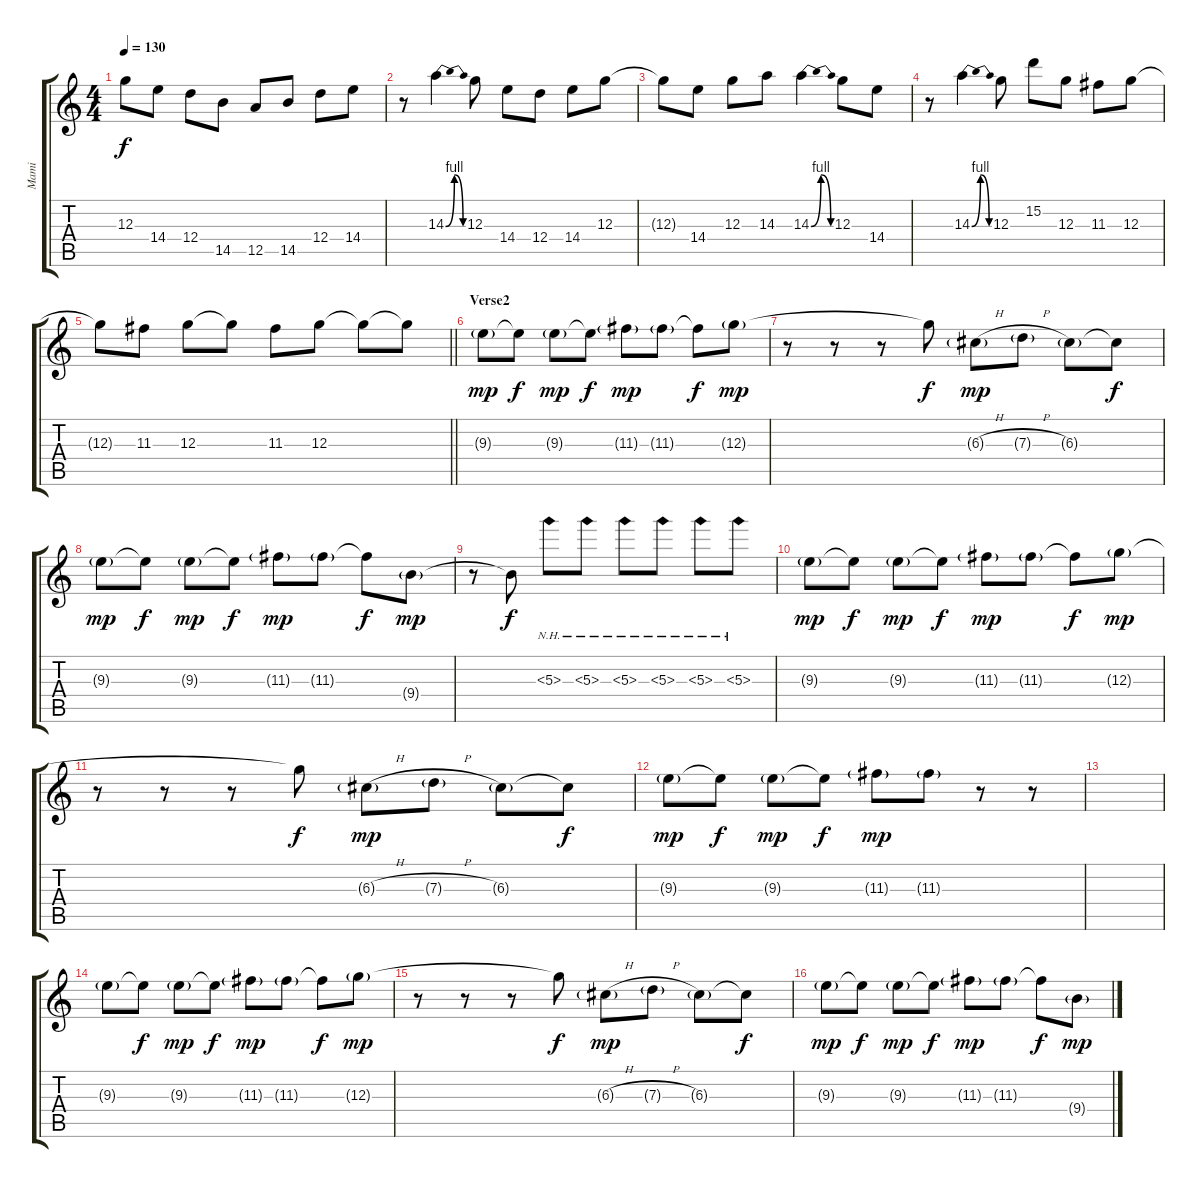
\track ("Mami" "Mami") {instrument distortionguitar}
\staff {score tabs}
\tuning (E4 B3 G3 D3 A2 E2) {hide}
\ts (4 4)
\tempo 130
\clef g2
\ks c
12.3{t}.8{dy f} 14.4.8 12.4.8 14.5.8 12.5.8 14.5.8 12.4.8 14.4.8 |
r.8 14.3{be (bendrelease 0 0 15 4 15 4 60 0)}.4 12.3.8 14.4.8 12.4.8 14.4.8 12.3.8 |
12.3{t}.8 14.4.8 12.3.8 14.3.8 14.3{be (bendrelease 0 0 15 4 15 4 60 0)}.4 12.3.8 14.4.8 |
r.8 14.3{be (bendrelease 0 0 15 4 15 4 60 0)}.4 12.3.8 15.2.8 12.3.8 11.3.8 12.3.8 |
\barLineRight lightlight
12.3{t}.8 11.3.8 12.3.8 12.3{t}.8 11.3.8 12.3.8 12.3{t}.8 12.3{t}.8 |
\section ("" "Verse2")
9.3{g}.8{dy mp instrument acousticguitarsteel} 9.3{t}.8{dy f} 9.3{g}.8{dy mp} 9.3{t}.8{dy f} 11.3{g}.8{dy mp} 11.3{g}.8 11.3{t}.8{dy f} 12.3{g}.8{dy mp} |
r.8 r.8 r.8 12.3{t}.8{dy f} 6.3{h g}.8{dy mp} 7.3{h g}.8 6.3{g}.8 6.3{t}.8{dy f} |
9.3{g}.8{dy mp} 9.3{t}.8{dy f} 9.3{g}.8{dy mp} 9.3{t}.8{dy f} 11.3{g}.8{dy mp} 11.3{g}.8 11.3{t}.8{dy f} 9.4{g}.8{dy mp} |
r.8 9.4{t}.8{dy f} 5.3{nh}.8{volume 7 instrument distortionguitar} 5.3{nh}.8 5.3{nh}.8 5.3{nh}.8 5.3{nh}.8 5.3{nh}.8 |
9.3{g}.8{dy mp volume 10 instrument acousticguitarsteel} 9.3{t}.8{dy f} 9.3{g}.8{dy mp} 9.3{t}.8{dy f} 11.3{g}.8{dy mp} 11.3{g}.8 11.3{t}.8{dy f} 12.3{g}.8{dy mp} |
r.8 r.8 r.8 12.3{t}.8{dy f} 6.3{h g}.8{dy mp} 7.3{h g}.8 6.3{g}.8 6.3{t}.8{dy f} |
9.3{g}.8{dy mp} 9.3{t}.8{dy f} 9.3{g}.8{dy mp} 9.3{t}.8{dy f} 11.3{g}.8{dy mp} 11.3{g}.8 r.8 r.8 |
|
9.3{g}.8 9.3{t}.8{dy f} 9.3{g}.8{dy mp} 9.3{t}.8{dy f} 11.3{g}.8{dy mp} 11.3{g}.8 11.3{t}.8{dy f} 12.3{g}.8{dy mp} |
r.8 r.8 r.8 12.3{t}.8{dy f} 6.3{h g}.8{dy mp} 7.3{h g}.8 6.3{g}.8 6.3{t}.8{dy f} |
9.3{g}.8{dy mp} 9.3{t}.8{dy f} 9.3{g}.8{dy mp} 9.3{t}.8{dy f} 11.3{g}.8{dy mp} 11.3{g}.8 11.3{t}.8{dy f} 9.4{g}.8{dy mp}
